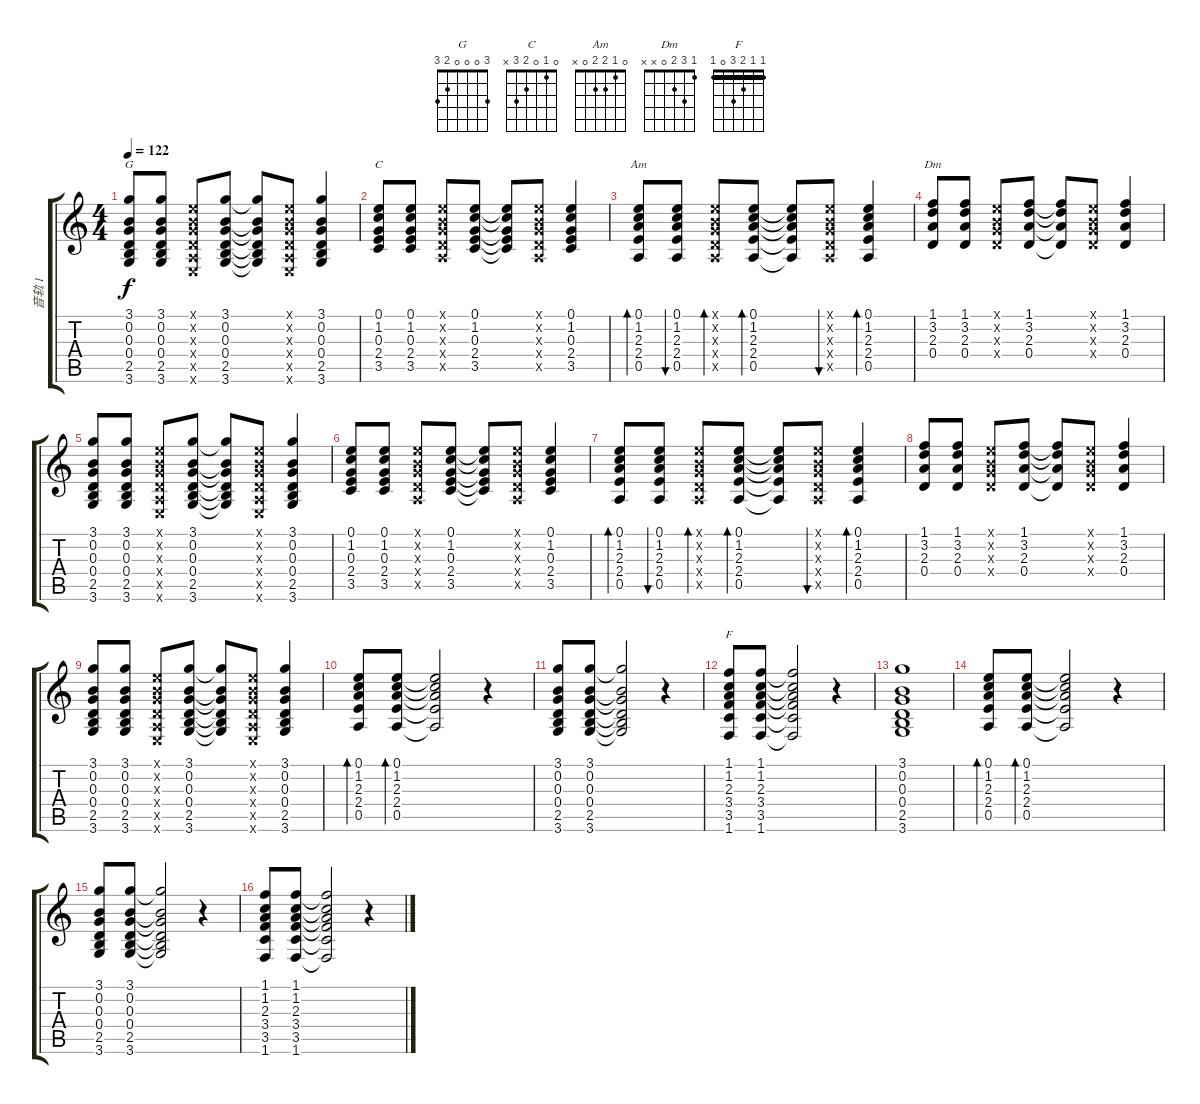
\track ("音轨 1" "音轨 1") {instrument electricguitarclean}
\staff {score tabs}
\tuning (E4 B3 G3 D3 A2 E2) {hide}
\chord ("G" 3 0 0 0 2 3)
\chord ("C" 0 1 0 2 3 x)
\chord ("Am" 0 1 2 2 0 x)
\chord ("Dm" 1 3 2 0 x x)
\chord ("F" 1 1 2 3 0 1) {barre 1}
\ts (4 4)
\tempo 122
\clef g2
\ks c
(3.1 0.2 0.3 0.4 2.5 3.6).8{ch "G" dy f} (3.1 0.2 0.3 0.4 2.5 3.6).8 (0.1{x} 0.2{x} 0.3{x} 0.4{x} 0.5{x} 0.6{x}).8 (3.1 0.2 0.3 0.4 2.5 3.6).8 (3.1{t} 0.2{t} 0.3{t} 0.4{t} 2.5{t} 3.6{t}).8 (0.1{x} 0.2{x} 0.3{x} 0.4{x} 0.5{x} 0.6{x}).8 (3.1 0.2 0.3 0.4 2.5 3.6).4 |
(0.1 1.2 0.3 2.4 3.5).8{ch "C"} (0.1 1.2 0.3 2.4 3.5).8 (0.1{x} 0.2{x} 0.3{x} 0.4{x} 0.5{x}).8 (0.1 1.2 0.3 2.4 3.5).8 (0.1{t} 1.2{t} 0.3{t} 2.4{t} 3.5{t}).8 (0.1{x} 0.2{x} 0.3{x} 0.4{x} 0.5{x}).8 (0.1 1.2 0.3 2.4 3.5).4 |
(0.1 1.2 2.3 2.4 0.5).8{bd 60 ch "Am"} (0.1 1.2 2.3 2.4 0.5).8{bu 60} (0.1{x} 0.2{x} 0.3{x} 0.4{x} 0.5{x}).8{bd 60} (0.1 1.2 2.3 2.4 0.5).8{bd 60} (0.1{t} 1.2{t} 2.3{t} 2.4{t} 0.5{t}).8 (0.1{x} 0.2{x} 0.3{x} 0.4{x} 0.5{x}).8{bu 60} (0.1 1.2 2.3 2.4 0.5).4{bd 60} |
(1.1 3.2 2.3 0.4).8{ch "Dm"} (1.1 3.2 2.3 0.4).8 (0.1{x} 0.2{x} 0.3{x} 0.4{x}).8 (1.1 3.2 2.3 0.4).8 (1.1{t} 3.2{t} 2.3{t} 0.4{t}).8 (0.1{x} 0.2{x} 0.3{x} 0.4{x}).8 (1.1 3.2 2.3 0.4).4 |
(3.1 0.2 0.3 0.4 2.5 3.6).8 (3.1 0.2 0.3 0.4 2.5 3.6).8 (0.1{x} 0.2{x} 0.3{x} 0.4{x} 0.5{x} 0.6{x}).8 (3.1 0.2 0.3 0.4 2.5 3.6).8 (3.1{t} 0.2{t} 0.3{t} 0.4{t} 2.5{t} 3.6{t}).8 (0.1{x} 0.2{x} 0.3{x} 0.4{x} 0.5{x} 0.6{x}).8 (3.1 0.2 0.3 0.4 2.5 3.6).4 |
(0.1 1.2 0.3 2.4 3.5).8 (0.1 1.2 0.3 2.4 3.5).8 (0.1{x} 0.2{x} 0.3{x} 0.4{x} 0.5{x}).8 (0.1 1.2 0.3 2.4 3.5).8 (0.1{t} 1.2{t} 0.3{t} 2.4{t} 3.5{t}).8 (0.1{x} 0.2{x} 0.3{x} 0.4{x} 0.5{x}).8 (0.1 1.2 0.3 2.4 3.5).4 |
(0.1 1.2 2.3 2.4 0.5).8{bd 60} (0.1 1.2 2.3 2.4 0.5).8{bu 60} (0.1{x} 0.2{x} 0.3{x} 0.4{x} 0.5{x}).8{bd 60} (0.1 1.2 2.3 2.4 0.5).8{bd 60} (0.1{t} 1.2{t} 2.3{t} 2.4{t} 0.5{t}).8 (0.1{x} 0.2{x} 0.3{x} 0.4{x} 0.5{x}).8{bu 60} (0.1 1.2 2.3 2.4 0.5).4{bd 60} |
(1.1 3.2 2.3 0.4).8 (1.1 3.2 2.3 0.4).8 (0.1{x} 0.2{x} 0.3{x} 0.4{x}).8 (1.1 3.2 2.3 0.4).8 (1.1{t} 3.2{t} 2.3{t} 0.4{t}).8 (0.1{x} 0.2{x} 0.3{x} 0.4{x}).8 (1.1 3.2 2.3 0.4).4 |
(3.1 0.2 0.3 0.4 2.5 3.6).8 (3.1 0.2 0.3 0.4 2.5 3.6).8 (0.1{x} 0.2{x} 0.3{x} 0.4{x} 0.5{x} 0.6{x}).8 (3.1 0.2 0.3 0.4 2.5 3.6).8 (3.1{t} 0.2{t} 0.3{t} 0.4{t} 2.5{t} 3.6{t}).8 (0.1{x} 0.2{x} 0.3{x} 0.4{x} 0.5{x} 0.6{x}).8 (3.1 0.2 0.3 0.4 2.5 3.6).4 |
(0.1 1.2 2.3 2.4 0.5).8{bd 60} (0.1 1.2 2.3 2.4 0.5).8{bd 60} (0.1{t} 1.2{t} 2.3{t} 2.4{t} 0.5{t}).2 r.4 |
(3.1 0.2 0.3 0.4 2.5 3.6).8 (3.1 0.2 0.3 0.4 2.5 3.6).8 (3.1{t} 0.2{t} 0.3{t} 0.4{t} 2.5{t} 3.6{t}).2 r.4 |
(1.1 1.2 2.3 3.4 3.5 1.6).8{ch "F"} (1.1 1.2 2.3 3.4 3.5 1.6).8 (1.1{t} 1.2{t} 2.3{t} 3.4{t} 3.5{t} 1.6{t}).2 r.4 |
(3.1 0.2 0.3 0.4 2.5 3.6).1 |
(0.1 1.2 2.3 2.4 0.5).8{bd 60} (0.1 1.2 2.3 2.4 0.5).8{bd 60} (0.1{t} 1.2{t} 2.3{t} 2.4{t} 0.5{t}).2 r.4 |
(3.1 0.2 0.3 0.4 2.5 3.6).8 (3.1 0.2 0.3 0.4 2.5 3.6).8 (3.1{t} 0.2{t} 0.3{t} 0.4{t} 2.5{t} 3.6{t}).2 r.4 |
(1.1 1.2 2.3 3.4 3.5 1.6).8 (1.1 1.2 2.3 3.4 3.5 1.6).8 (1.1{t} 1.2{t} 2.3{t} 3.4{t} 3.5{t} 1.6{t}).2 r.4
